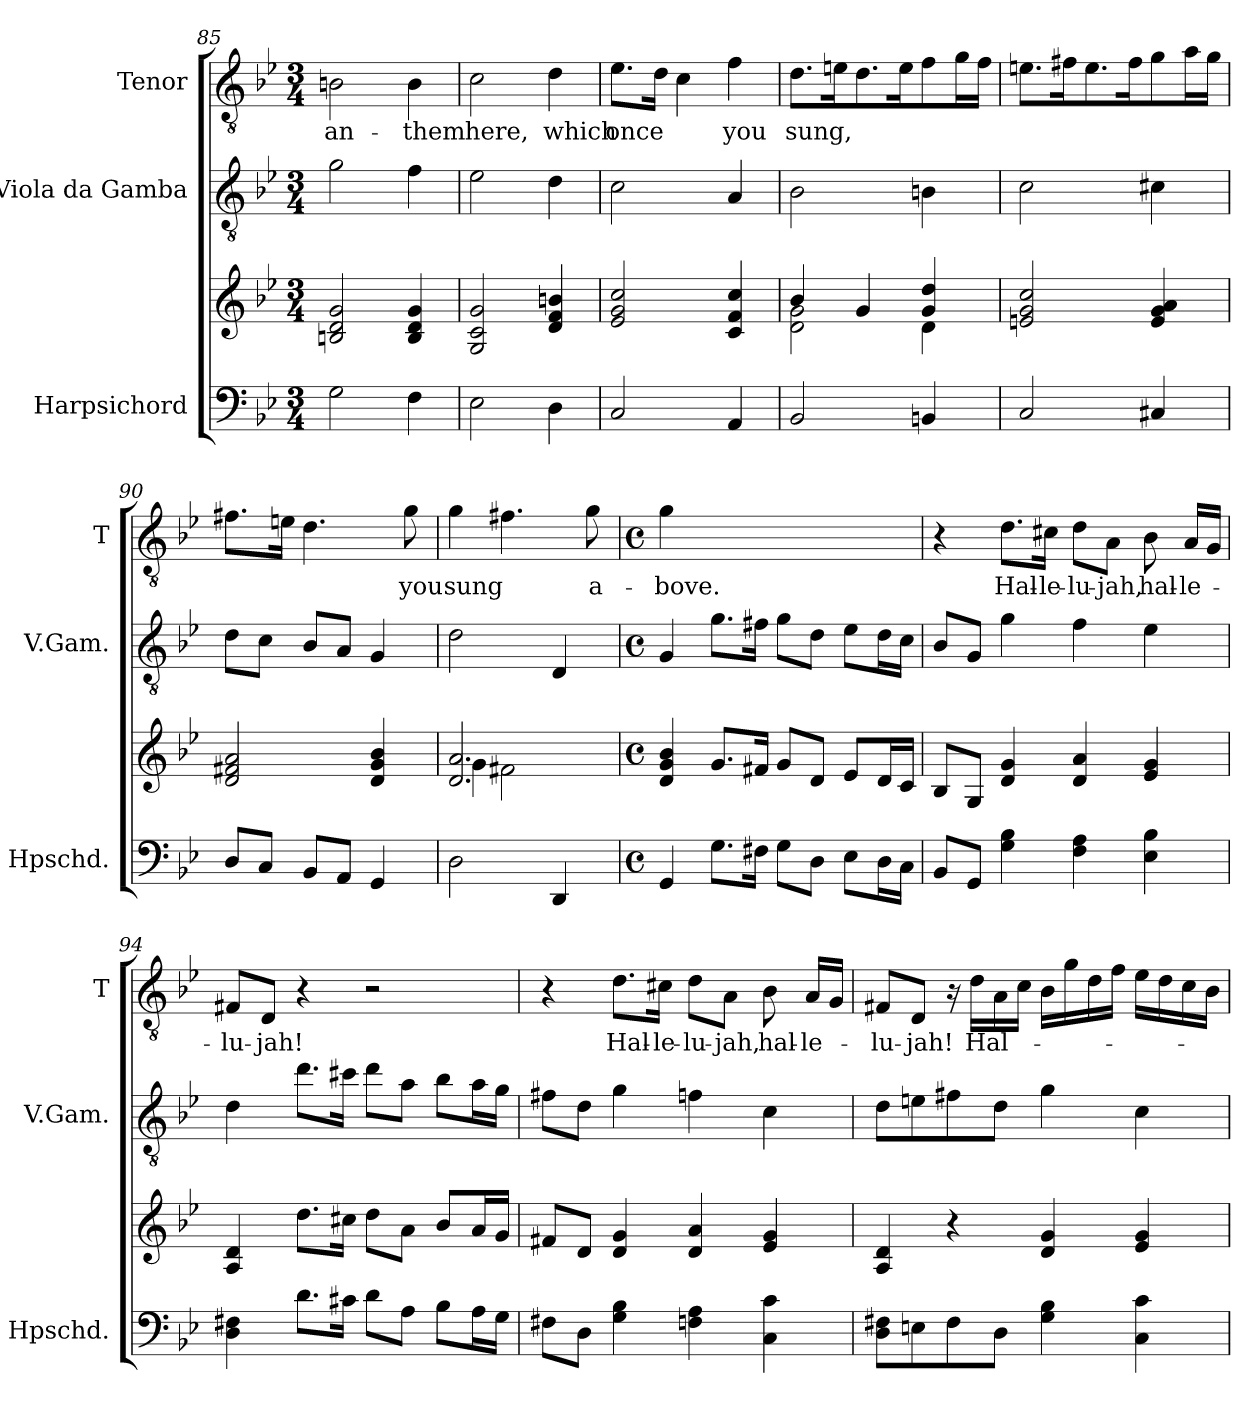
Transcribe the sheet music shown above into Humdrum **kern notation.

**kern	**kern	**kern	**kern	**text
*part3	*part3	*part2	*part1	*part1
*staff4	*staff3	*staff2	*staff1	*staff1
*I"Harpsichord	*	*I"Viola da Gamba	*I"Tenor	*
*I'Hpschd.	*	*I'V.Gam.	*I'T	*
*clefF4	*clefG2	*clefGv2	*clefGv2	*
*	*	*ITrd7c12	*	*
*k[b-e-]	*k[b-e-]	*k[b-e-]	*k[b-e-]	*
*B-:	*B-:	*B-:	*B-:	*
*M3/4	*M3/4	*M3/4	*M3/4	*
=85	=85	=85	=85	=85
!	!	!	!	!LO:LY:b
2G\	2Bn/ 2d/ 2g/	2G\	2Bn\	an-
!	!	!	!	!LO:LY:b
4F\	4B/ 4d/ 4g/	4F\	4B\	-them
=86	=86	=86	=86	=86
!	!	!	!	!LO:LY:b
2E-\	2G/ 2c/ 2g/	2E-\	2c\	here,
!	!	!	!	!LO:LY:b
4D\	4d/ 4f/ 4bn/	4D\	4d\	which
=87	=87	=87	=87	=87
!	!	!	!	!LO:LY:b
2C/	2e-/ 2g/ 2cc/	2C\	8.e-\L	once
.	.	.	16d\Jk	.
.	.	.	4c\	.
!	!	!	!	!LO:LY:b
4AA/	4c/ 4f/ 4cc/	4AA/	4f\	you
=88	=88	=88	=88	=88
*	*^	*	*	*
!	!	!	!	!	!LO:LY:b
2BB-/	4b-/	2d\ 2g\	2BB-\	8.d\L	sung,
.	.	.	.	16en\K	.
.	4g/	.	.	8.d\	.
.	.	.	.	16e\K	.
4BBn/	4g/ 4dd/	4d\	4BBn\	8f\	.
.	.	.	.	16g\L	.
.	.	.	.	16f\JJ	.
*	*v	*v	*	*	*
!!LO:PB:g=z
=89	=89	=89	=89	=89
2C/	2en/ 2g/ 2cc/	2C\	8.en\L	.
.	.	.	16f#X\K	.
.	.	.	8.e\	.
.	.	.	16f#\K	.
4C#X/	4e/ 4g/ 4a/	4C#X\	8g\	.
.	.	.	16a\L	.
.	.	.	16g\JJ	.
=90	=90	=90	=90	=90
8D/L	2d/ 2f#X/ 2a/	8D\L	8.f#X\L	.
8C/J	.	8C\J	.	.
.	.	.	16en\Jk	.
8BB-/L	.	8BB-/L	4.d\	.
8AA/J	.	8AA/J	.	.
4GG/	4d/ 4g/ 4b-/	4GG/	.	.
!	!	!	!	!LO:LY:b
.	.	.	8g\	you
=91	=91	=91	=91	=91
*	*^	*	*	*
!	!	!	!	!	!LO:LY:b
2D\	2.d/ 2.a/	4g\	2D\	4g\	sung
.	.	2f#X\	.	4.f#X\	.
4DD/	.	.	4DD/	.	.
!	!	!	!	!	!LO:LY:b
.	.	.	.	8g\	a-
*	*v	*v	*	*	*
=92	=92	=92	=92	=92
*M4/4	*M4/4	*M4/4	*M4/4	*
*met(c)	*met(c)	*met(c)	*met(c)	*
*	*	*	*MM80	*
!	!	!	!	!LO:LY:b
4GG/	4d/ 4g/ 4b-/	4GG/	4g\	-bove.
8.G\L	8.g/L	8.G\L	2.ryy	.
16F#X\Jk	16f#X/Jk	16F#X\Jk	.	.
8G\L	8g/L	8G\L	.	.
8D\J	8d/J	8D\J	.	.
8E-\L	8e-/L	8E-\L	.	.
16D\L	16d/L	16D\L	.	.
16C\JJ	16c/JJ	16C\JJ	.	.
!!LO:LB:g=z
=93	=93	=93	=93	=93
8BB-/L	8B-/L	8BB-/L	4r	.
8GG/J	8G/J	8GG/J	.	.
!	!	!	!	!LO:LY:b
4G\ 4B-\	4d/ 4g/	4G\	8.d\L	Hal-
!	!	!	!	!LO:LY:b
.	.	.	16c#X\Jk	-le-
!	!	!	!	!LO:LY:b
4F\ 4A\	4d/ 4a/	4F\	8d\L	-lu-
!	!	!	!	!LO:LY:b
.	.	.	8A\J	-jah,
!	!	!	!	!LO:LY:b
4E-\ 4B-\	4e-/ 4g/	4E-\	8B-\	hal-
!	!	!	!	!LO:LY:b
.	.	.	16A/LL	-le-
.	.	.	16G/JJ	.
!!LO:LB:g=z
=94	=94	=94	=94	=94
!	!	!	!	!LO:LY:b
4D\ 4F#X\	4A/ 4d/	4D\	8F#X/L	-lu-
!	!	!	!	!LO:LY:b
.	.	.	8D/J	-jah!
8.d\L	8.dd\L	8.d\L	4r	.
16c#X\Jk	16cc#X\Jk	16c#X\Jk	.	.
8d\L	8dd\L	8d\L	2r	.
8A\J	8a\J	8A\J	.	.
8B-\L	8b-/L	8B-\L	.	.
16A\L	16a/L	16A\L	.	.
16G\JJ	16g/JJ	16G\JJ	.	.
=95	=95	=95	=95	=95
8F#X\L	8f#X/L	8F#X\L	4r	.
8D\J	8d/J	8D\J	.	.
!	!	!	!	!LO:LY:b
4G\ 4B-\	4d/ 4g/	4G\	8.d\L	Hal-
!	!	!	!	!LO:LY:b
.	.	.	16c#X\Jk	-le-
!	!	!	!	!LO:LY:b
4Fn\ 4A\	4d/ 4a/	4Fn\	8d\L	-lu-
!	!	!	!	!LO:LY:b
.	.	.	8A\J	-jah,
!	!	!	!	!LO:LY:b
4C\ 4c\	4e-/ 4g/	4C\	8B-\	hal-
!	!	!	!	!LO:LY:b
.	.	.	16A/LL	-le-
.	.	.	16G/JJ	.
=96	=96	=96	=96	=96
!	!	!	!	!LO:LY:b
8D\ 8F#X\L	4A/ 4d/	8D\L	8F#X/L	-lu-
!	!	!	!	!LO:LY:b
8En\	.	8En\	8D/J	-jah!
8F#\	4r	8F#X\	16r	.
!	!	!	!	!LO:LY:b
.	.	.	16d\LL	Hal-
8D\J	.	8D\J	16A\	.
.	.	.	16c\JJ	.
4G\ 4B-\	4d/ 4g/	4G\	16B-\LL	.
.	.	.	16g\	.
.	.	.	16d\	.
.	.	.	16f\JJ	.
4C\ 4c\	4e-/ 4g/	4C\	16e-\LL	.
.	.	.	16d\	.
.	.	.	16c\	.
.	.	.	16B-\JJ	.
=	=	=	=	=
*-	*-	*-	*-	*-
